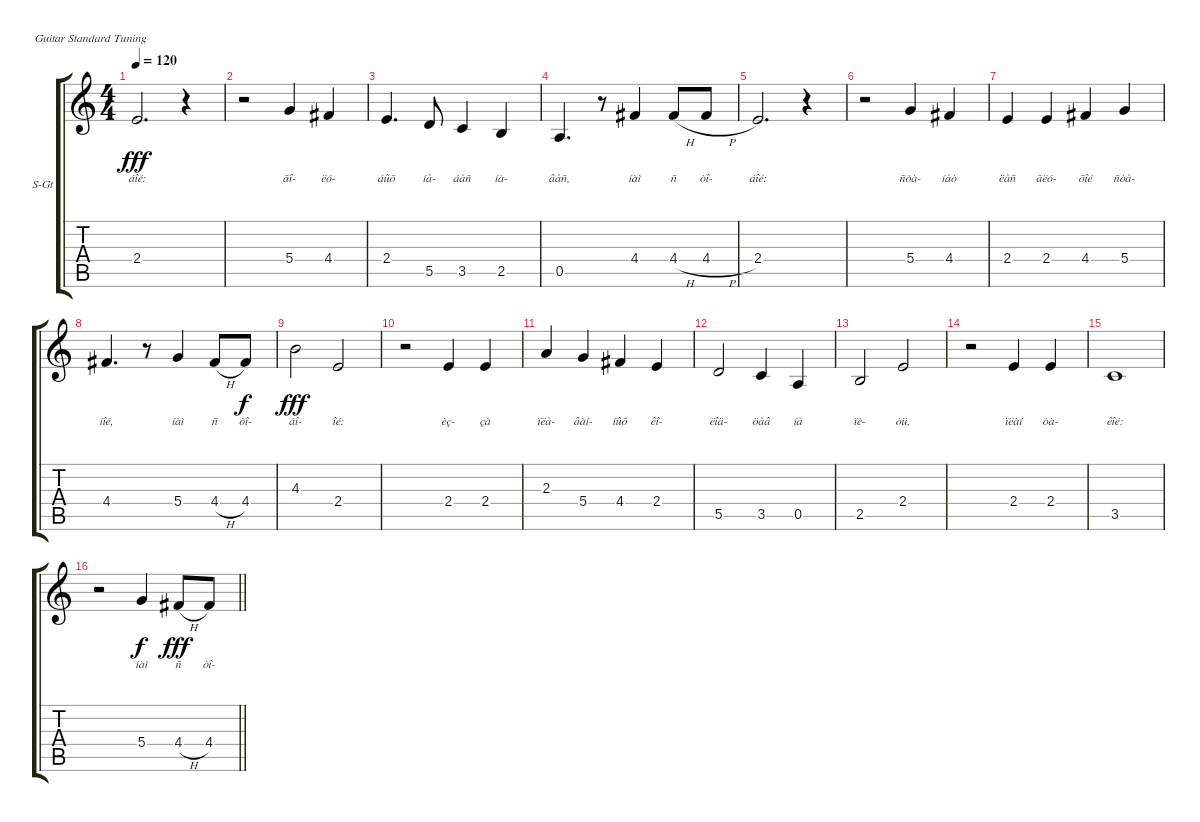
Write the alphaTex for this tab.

\bracketExtendMode groupsimilarinstruments
\firstSystemTrackNameOrientation horizontal
\otherSystemsTrackNameOrientation horizontal
\track ("Вокал" "S-Gt") {instrument acousticgrandpiano}
\staff {score tabs}
\tuning (E4 B3 G3 D3 A2 E2)
\displaytranspose 12
\ts (4 4)
\tempo 120
\clef g2
\ks c
2.4.2{d lyrics (0 "áîé:") lyrics (1 "") lyrics (2 "") lyrics (3 "") lyrics (4 "") dy fff} r.4 |
r.2 5.4.4{lyrics (0 "ãî-") lyrics (1 "") lyrics (2 "") lyrics (3 "") lyrics (4 "")} 4.4.4{lyrics (0 "ëó-") lyrics (1 "") lyrics (2 "") lyrics (3 "") lyrics (4 "")} |
2.4.4{d lyrics (0 "áûõ") lyrics (1 "") lyrics (2 "") lyrics (3 "") lyrics (4 "")} 5.5.8{lyrics (0 "íå-") lyrics (1 "") lyrics (2 "") lyrics (3 "") lyrics (4 "")} 3.5.4{lyrics (0 "áåñ") lyrics (1 "") lyrics (2 "") lyrics (3 "") lyrics (4 "")} 2.5.4{lyrics (0 "íà-") lyrics (1 "") lyrics (2 "") lyrics (3 "") lyrics (4 "")} |
0.5.4{d lyrics (0 "âåñ,") lyrics (1 "") lyrics (2 "") lyrics (3 "") lyrics (4 "")} r.8 4.4.4{lyrics (0 "íàì") lyrics (1 "") lyrics (2 "") lyrics (3 "") lyrics (4 "") beam merge} 4.4{h}.8{lyrics (0 "ñ") lyrics (1 "") lyrics (2 "") lyrics (3 "") lyrics (4 "")} 4.4{h}.8{lyrics (0 "òî-") lyrics (1 "") lyrics (2 "") lyrics (3 "") lyrics (4 "")} |
2.4.2{d lyrics (0 "áîé:") lyrics (1 "") lyrics (2 "") lyrics (3 "") lyrics (4 "")} r.4 |
r.2 5.4.4{lyrics (0 "ñòà-") lyrics (1 "") lyrics (2 "") lyrics (3 "") lyrics (4 "")} 4.4.4{lyrics (0 "íåò") lyrics (1 "") lyrics (2 "") lyrics (3 "") lyrics (4 "")} |
2.4.4{lyrics (0 "ëåñ") lyrics (1 "") lyrics (2 "") lyrics (3 "") lyrics (4 "")} 2.4.4{lyrics (0 "ãëó-") lyrics (1 "") lyrics (2 "") lyrics (3 "") lyrics (4 "")} 4.4.4{lyrics (0 "õîé") lyrics (1 "") lyrics (2 "") lyrics (3 "") lyrics (4 "")} 5.4.4{lyrics (0 "ñòå-") lyrics (1 "") lyrics (2 "") lyrics (3 "") lyrics (4 "")} |
4.4.4{d lyrics (0 "íîé,") lyrics (1 "") lyrics (2 "") lyrics (3 "") lyrics (4 "")} r.8 5.4.4{lyrics (0 "íàì") lyrics (1 "") lyrics (2 "") lyrics (3 "") lyrics (4 "")} 4.4{h}.8{lyrics (0 "ñ") lyrics (1 "") lyrics (2 "") lyrics (3 "") lyrics (4 "")} 4.4.8{lyrics (0 "òî-") lyrics (1 "") lyrics (2 "") lyrics (3 "") lyrics (4 "") dy f} |
4.3.2{lyrics (0 "áî-") lyrics (1 "") lyrics (2 "") lyrics (3 "") lyrics (4 "") dy fff} 2.4.2{lyrics (0 "îé:") lyrics (1 "") lyrics (2 "") lyrics (3 "") lyrics (4 "")} |
r.2 2.4.4{lyrics (0 "èç-") lyrics (1 "") lyrics (2 "") lyrics (3 "") lyrics (4 "")} 2.4.4{lyrics (0 "çà") lyrics (1 "") lyrics (2 "") lyrics (3 "") lyrics (4 "")} |
2.3.4{lyrics (0 "ïëå-") lyrics (1 "") lyrics (2 "") lyrics (3 "") lyrics (4 "")} 5.4.4{lyrics (0 "âàí-") lyrics (1 "") lyrics (2 "") lyrics (3 "") lyrics (4 "")} 4.4.4{lyrics (0 "íûõ") lyrics (1 "") lyrics (2 "") lyrics (3 "") lyrics (4 "")} 2.4.4{lyrics (0 "êî-") lyrics (1 "") lyrics (2 "") lyrics (3 "") lyrics (4 "")} |
5.5.2{lyrics (0 "ëîä-") lyrics (1 "") lyrics (2 "") lyrics (3 "") lyrics (4 "")} 3.5.4{lyrics (0 "öåâ") lyrics (1 "") lyrics (2 "") lyrics (3 "") lyrics (4 "")} 0.5.4{lyrics (0 "íå") lyrics (1 "") lyrics (2 "") lyrics (3 "") lyrics (4 "")} |
2.5.2{lyrics (0 "ïè-") lyrics (1 "") lyrics (2 "") lyrics (3 "") lyrics (4 "")} 2.4.2{lyrics (0 "òü,") lyrics (1 "") lyrics (2 "") lyrics (3 "") lyrics (4 "")} |
r.2 2.4.4{lyrics (0 "ïëàí") lyrics (1 "") lyrics (2 "") lyrics (3 "") lyrics (4 "")} 2.4.4{lyrics (0 "òà-") lyrics (1 "") lyrics (2 "") lyrics (3 "") lyrics (4 "")} |
3.5.1{lyrics (0 "êîé:") lyrics (1 "") lyrics (2 "") lyrics (3 "") lyrics (4 "")} |
\barLineRight lightlight
r.2 5.4.4{lyrics (0 "íàì") lyrics (1 "") lyrics (2 "") lyrics (3 "") lyrics (4 "") dy f beam merge} 4.4{h}.8{lyrics (0 "ñ") lyrics (1 "") lyrics (2 "") lyrics (3 "") lyrics (4 "") dy fff} 4.4{h}.8{lyrics (0 "òî-") lyrics (1 "") lyrics (2 "") lyrics (3 "") lyrics (4 "")}
